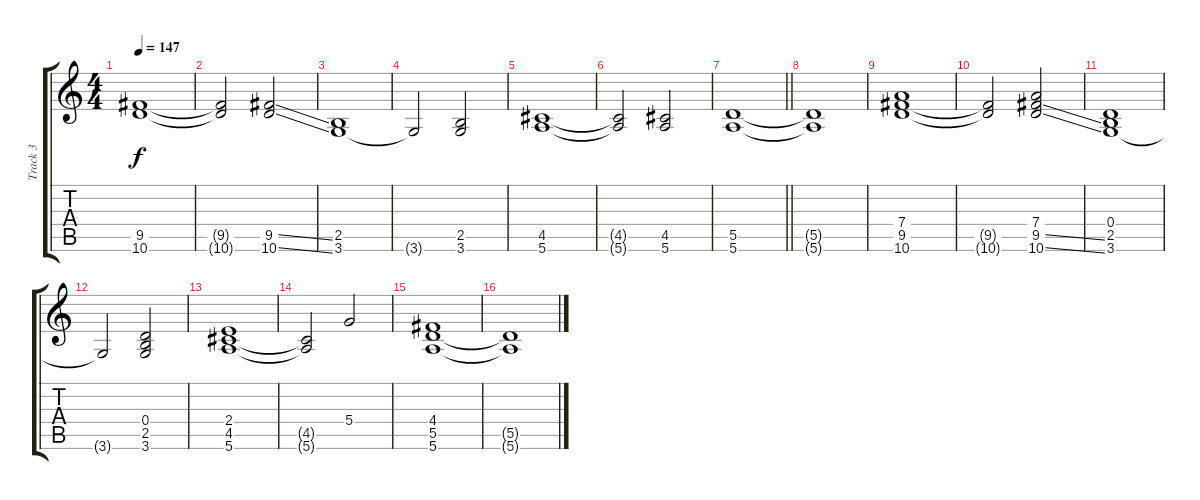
\track ("Track 3" "Track 3") {instrument acousticguitarsteel}
\staff {score tabs}
\tuning (E4 B3 G3 D3 A2 E2) {hide}
\ts (4 4)
\section ("" "")
\tempo 147
\clef g2
\ks c
(9.5 10.6).1{dy f} |
(9.5{t} 10.6{t}).2 (9.5{ss} 10.6{ss}).2 |
(2.5 3.6).1 |
3.6{t}.2 (2.5 3.6).2 |
(4.5 5.6).1 |
(4.5{t} 5.6{t}).2 (4.5 5.6).2 |
\barLineRight lightlight
(5.5 5.6).1 |
\section ("" "")
(5.5{t} 5.6{t}).1 |
(7.4 9.5 10.6).1 |
(9.5{t} 10.6{t}).2 (7.4 9.5{ss} 10.6{ss}).2 |
(0.4 2.5 3.6).1 |
3.6{t}.2 (0.4 2.5 3.6).2 |
(2.4 4.5 5.6).1 |
(4.5{t} 5.6{t}).2 5.4.2 |
(4.4 5.5 5.6).1 |
(5.5{t} 5.6{t}).1
